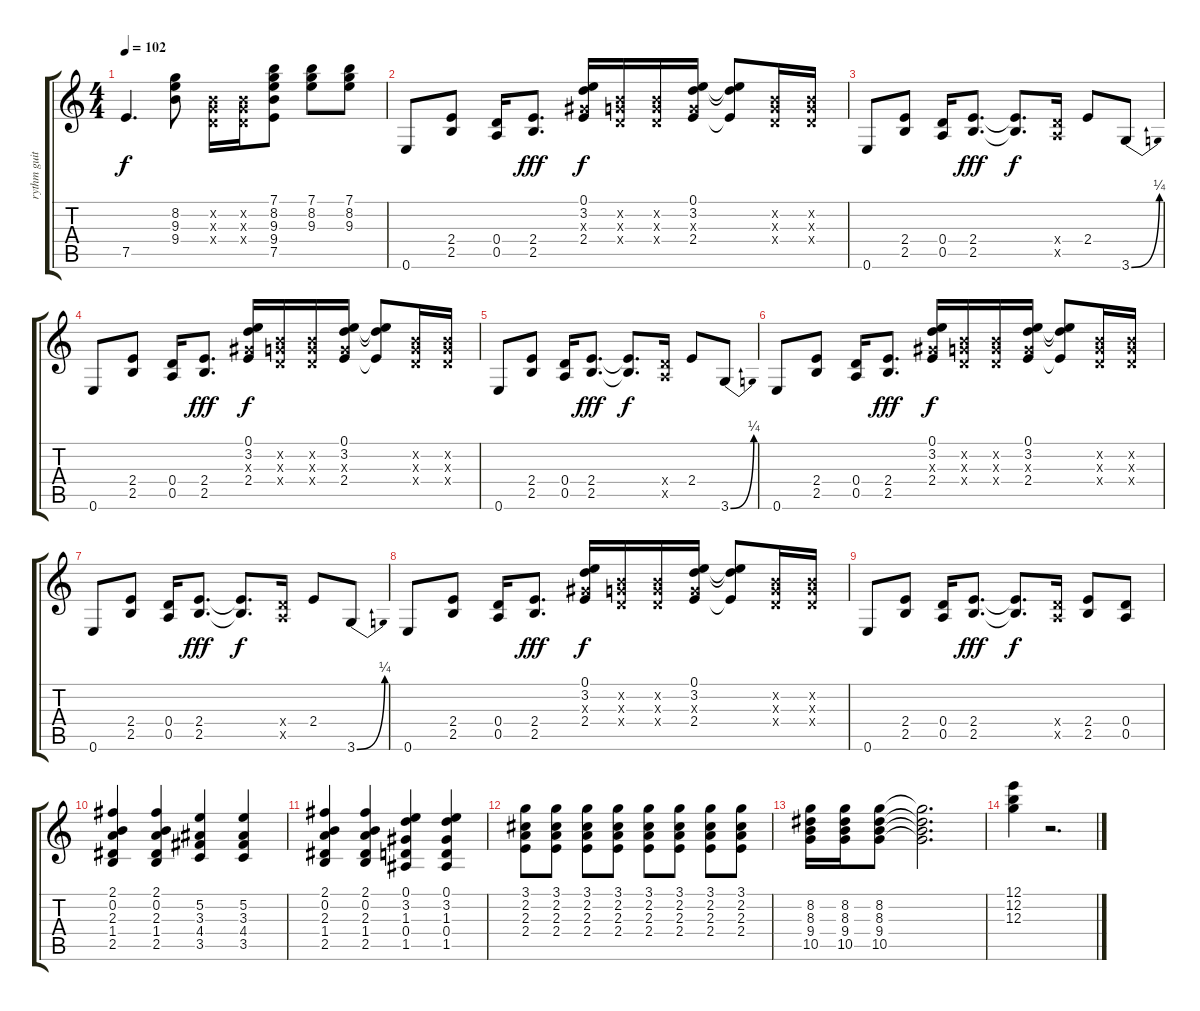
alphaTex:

\track ("rythm guitar" "rythm guit") {instrument electricguitarjazz}
\staff {score tabs}
\tuning (E4 B3 G3 D3 A2 E2) {hide}
\ts (4 4)
\tempo 102
\clef g2
\ks c
7.5{t}.4{d dy f} (8.2 9.3 9.4).8 (0.2{x} 0.3{x} 0.4{x}).16 (0.2{x} 0.3{x} 0.4{x}).16 (7.1 8.2 9.3 9.4 7.5).8 (7.1 8.2 9.3).8 (7.1 8.2 9.3).8 |
0.6.8 (2.4 2.5).8 (0.4 0.5).16 (2.4 2.5).8{d dy fff} (0.1 3.2 1.3{x} 2.4).16{dy f} (0.2{x} 0.3{x} 0.4{x}).16 (0.2{x} 0.3{x} 0.4{x}).16 (0.1 3.2 0.3{x} 2.4).16 (0.1{t} 3.2{t} 2.4{t}).8 (0.2{x} 0.3{x} 0.4{x}).16 (0.2{x} 0.3{x} 0.4{x}).16 |
0.6.8 (2.4 2.5).8 (0.4 0.5).16 (2.4 2.5).8{d dy fff} (2.4{t} 2.5{t}).8{d dy f} (0.4{x} 0.5{x}).16 2.4.8 3.6{be (bend 0 0 60 1)}.8 |
0.6.8 (2.4 2.5).8 (0.4 0.5).16 (2.4 2.5).8{d dy fff} (0.1 3.2 1.3{x} 2.4).16{dy f} (0.2{x} 0.3{x} 0.4{x}).16 (0.2{x} 0.3{x} 0.4{x}).16 (0.1 3.2 0.3{x} 2.4).16 (0.1{t} 3.2{t} 2.4{t}).8 (0.2{x} 0.3{x} 0.4{x}).16 (0.2{x} 0.3{x} 0.4{x}).16 |
0.6.8 (2.4 2.5).8 (0.4 0.5).16 (2.4 2.5).8{d dy fff} (2.4{t} 2.5{t}).8{d dy f} (0.4{x} 0.5{x}).16 2.4.8 3.6{be (bend 0 0 60 1)}.8 |
0.6.8 (2.4 2.5).8 (0.4 0.5).16 (2.4 2.5).8{d dy fff} (0.1 3.2 1.3{x} 2.4).16{dy f} (0.2{x} 0.3{x} 0.4{x}).16 (0.2{x} 0.3{x} 0.4{x}).16 (0.1 3.2 0.3{x} 2.4).16 (0.1{t} 3.2{t} 2.4{t}).8 (0.2{x} 0.3{x} 0.4{x}).16 (0.2{x} 0.3{x} 0.4{x}).16 |
0.6.8 (2.4 2.5).8 (0.4 0.5).16 (2.4 2.5).8{d dy fff} (2.4{t} 2.5{t}).8{d dy f} (0.4{x} 0.5{x}).16 2.4.8 3.6{be (bend 0 0 60 1)}.8 |
0.6.8 (2.4 2.5).8 (0.4 0.5).16 (2.4 2.5).8{d dy fff} (0.1 3.2 1.3{x} 2.4).16{dy f} (0.2{x} 0.3{x} 0.4{x}).16 (0.2{x} 0.3{x} 0.4{x}).16 (0.1 3.2 0.3{x} 2.4).16 (0.1{t} 3.2{t} 2.4{t}).8 (0.2{x} 0.3{x} 0.4{x}).16 (0.2{x} 0.3{x} 0.4{x}).16 |
0.6.8 (2.4 2.5).8 (0.4 0.5).16 (2.4 2.5).8{d dy fff} (2.4{t} 2.5{t}).8{d dy f} (0.4{x} 0.5{x}).16 (2.4 2.5).8 (0.4 0.5).8 |
(2.1 0.2 2.3 1.4 2.5).4 (2.1 0.2 2.3 1.4 2.5).4 (5.2 3.3 4.4 3.5).4 (5.2 3.3 4.4 3.5).4 |
(2.1 0.2 2.3 1.4 2.5).4 (2.1 0.2 2.3 1.4 2.5).4 (0.1 3.2 1.3 0.4 1.5).4 (0.1 3.2 1.3 0.4 1.5).4 |
(3.1 2.2 2.3 2.4).8 (3.1 2.2 2.3 2.4).8 (3.1 2.2 2.3 2.4).8 (3.1 2.2 2.3 2.4).8 (3.1 2.2 2.3 2.4).8 (3.1 2.2 2.3 2.4).8 (3.1 2.2 2.3 2.4).8 (3.1 2.2 2.3 2.4).8 |
(8.2 8.3 9.4 10.5).16 (8.2 8.3 9.4 10.5).16 (8.2 8.3 9.4 10.5).8 (8.2{t} 8.3{t} 9.4{t} 10.5{t}).2{d} |
(12.1 12.2 12.3).4 r.2{d}
